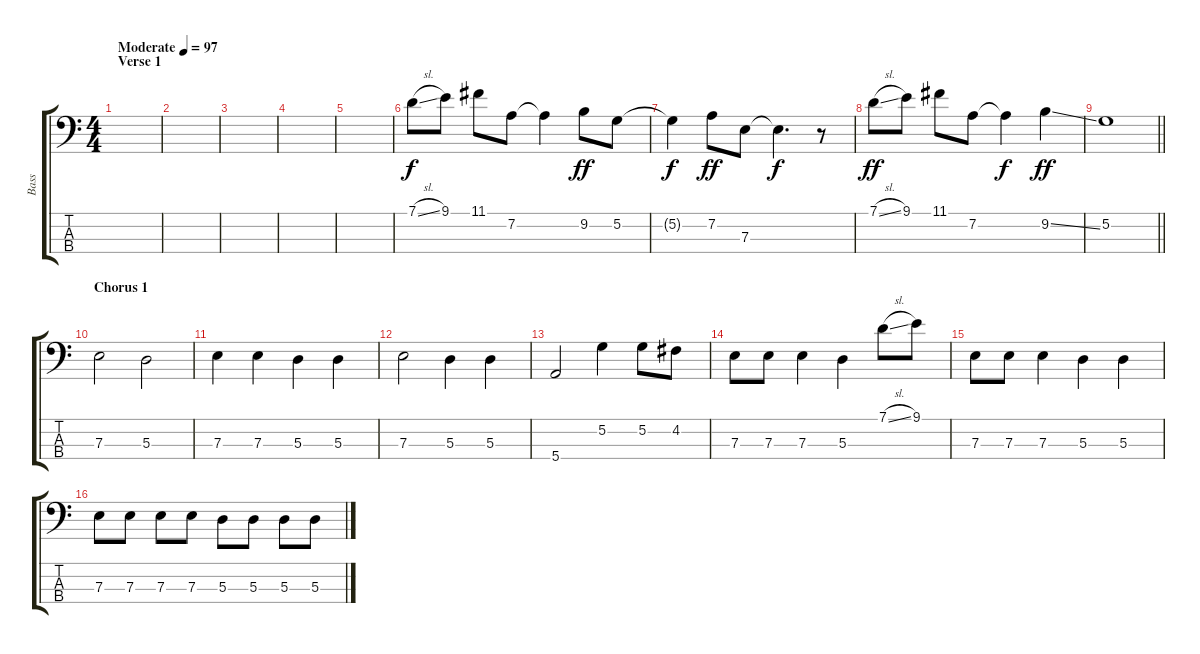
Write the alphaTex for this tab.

\track ("Bass" "Bass") {instrument electricbassfinger}
\staff {score tabs}
\tuning (G2 D2 A1 E1) {hide}
\ts (4 4)
\section ("" "Verse 1")
\tempo (97 "Moderate")
\clef f4
\ks c
|
|
|
|
|
7.1{sl}.8 9.1.8 11.1.8 7.2.8 7.2{t}.4{dy f} 9.2.8{dy ff} 5.2.8 |
5.2{t}.4{dy f} 7.2.8{dy ff} 7.3.8 7.3{t}.4{d dy f} r.8 |
7.1{sl}.8{dy ff} 9.1.8 11.1.8 7.2.8 7.2{t}.4{dy f} 9.2{ss}.4{dy ff} |
\barLineRight lightlight
5.2.1 |
\section ("" "Chorus 1")
7.3.2 5.3.2 |
7.3.4 7.3.4 5.3.4 5.3.4 |
7.3.2 5.3.4 5.3.4 |
5.4.2 5.2.4 5.2.8 4.2.8 |
7.3.8 7.3.8 7.3.4 5.3.4 7.1{sl}.8 9.1.8 |
7.3.8 7.3.8 7.3.4 5.3.4 5.3.4 |
7.3.8 7.3.8 7.3.8 7.3.8 5.3.8 5.3.8 5.3.8 5.3.8
